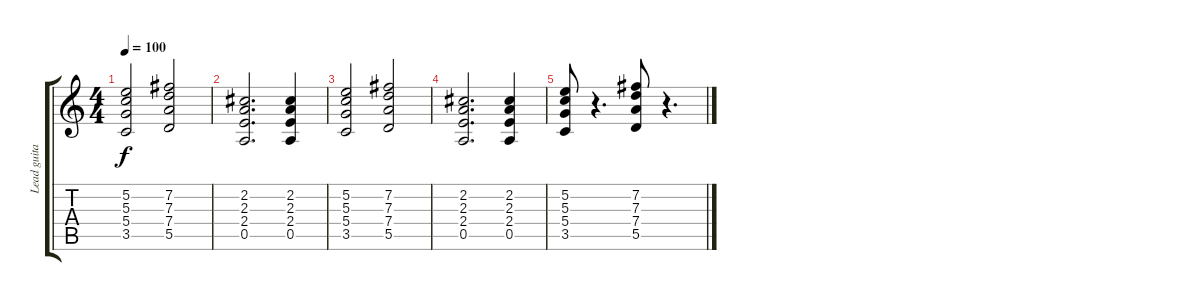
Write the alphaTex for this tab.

\track ("Lead guitar" "Lead guita") {instrument distortionguitar}
\staff {score tabs}
\tuning (E4 B3 G3 D3 A2 E2) {hide}
\ts (4 4)
\tempo 100
\clef g2
\ks c
(5.2 5.3 5.4 3.5).2{dy f} (7.2 7.3 7.4 5.5).2 |
(2.2 2.3 2.4 0.5).2{d} (2.2 2.3 2.4 0.5).4 |
(5.2 5.3 5.4 3.5).2 (7.2 7.3 7.4 5.5).2 |
(2.2 2.3 2.4 0.5).2{d} (2.2 2.3 2.4 0.5).4 |
(5.2 5.3 5.4 3.5).8 r.4{d} (7.2 7.3 7.4 5.5).8 r.4{d}
